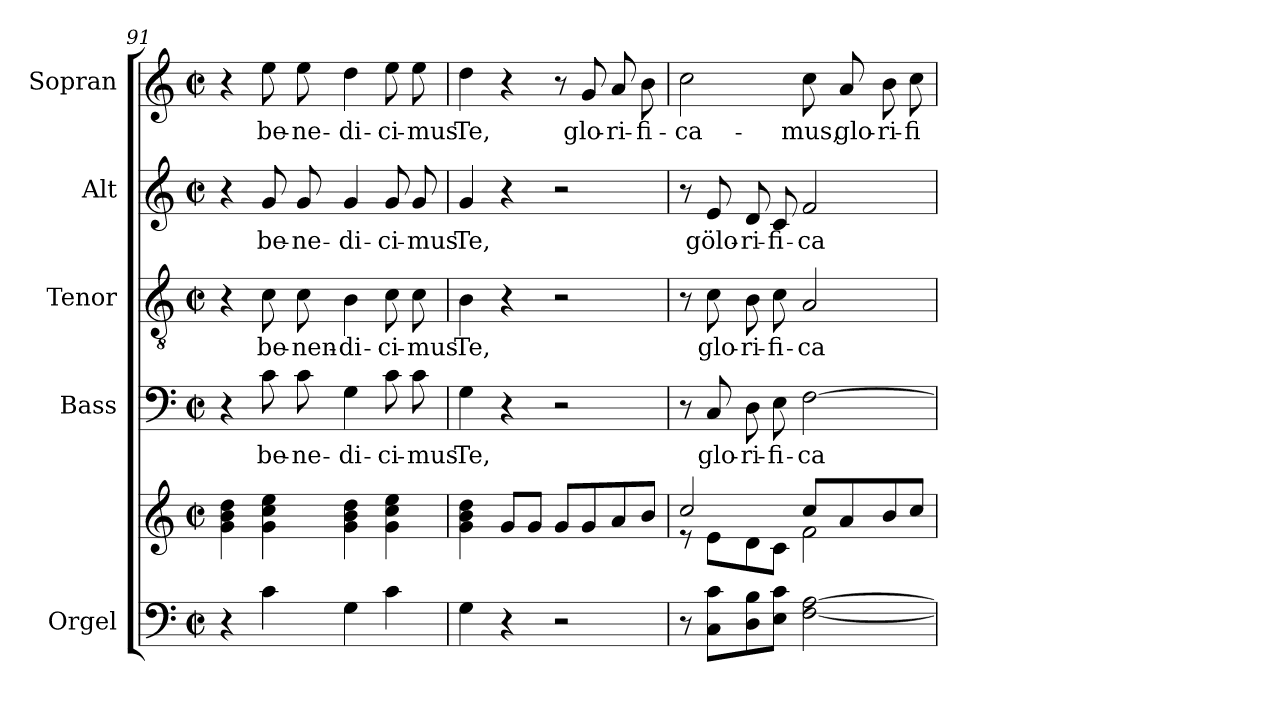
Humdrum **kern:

**kern	**kern	**kern	**text	**kern	**text	**kern	**text	**kern	**text
*part5	*part5	*part4	*part4	*part3	*part3	*part2	*part2	*part1	*part1
*staff6	*staff5	*staff4	*staff4	*staff3	*staff3	*staff2	*staff2	*staff1	*staff1
*I"Orgel	*	*I"Bass	*	*I"Tenor	*	*I"Alt	*	*I"Sopran	*
*I'Org.	*	*I'B	*	*I'T	*	*I'A	*	*I'S	*
*clefF4	*clefG2	*clefF4	*	*clefGv2	*	*clefG2	*	*clefG2	*
*k[]	*k[]	*k[]	*	*k[]	*	*k[]	*	*k[]	*
*C:	*C:	*C:	*	*C:	*	*C:	*	*C:	*
*M2/2	*M2/2	*M2/2	*	*M2/2	*	*M2/2	*	*M2/2	*
*met(c|)	*met(c|)	*met(c|)	*	*met(c|)	*	*met(c|)	*	*met(c|)	*
=91	=91	=91	=91	=91	=91	=91	=91	=91	=91
4r	4g\ 4b\ 4dd\	4r	.	4r	.	4r	.	4r	.
!	!	!	!LO:LY:b	!	!LO:LY:b	!	!LO:LY:b	!	!LO:LY:b
4c\	4g\ 4cc\ 4ee\	8c\	be-	8c\	be-	8g/	be-	8ee\	be-
!	!	!	!LO:LY:b	!	!LO:LY:b	!	!LO:LY:b	!	!LO:LY:b
.	.	8c\	-ne-	8c\	-nen-	8g/	-ne-	8ee\	-ne-
!	!	!	!LO:LY:b	!	!LO:LY:b	!	!LO:LY:b	!	!LO:LY:b
4G\	4g\ 4b\ 4dd\	4G\	-di-	4B\	-di-	4g/	-di-	4dd\	-di-
!	!	!	!LO:LY:b	!	!LO:LY:b	!	!LO:LY:b	!	!LO:LY:b
4c\	4g\ 4cc\ 4ee\	8c\	-ci-	8c\	-ci-	8g/	-ci-	8ee\	-ci-
!	!	!	!LO:LY:b	!	!LO:LY:b	!	!LO:LY:b	!	!LO:LY:b
.	.	8c\	-mus	8c\	-mus	8g/	-mus	8ee\	-mus
=92	=92	=92	=92	=92	=92	=92	=92	=92	=92
!	!	!	!LO:LY:b	!	!LO:LY:b	!	!LO:LY:b	!	!LO:LY:b
4G\	4g\ 4b\ 4dd\	4G\	Te,	4B\	Te,	4g/	Te,	4dd\	Te,
4r	8g/L	4r	.	4r	.	4r	.	4r	.
.	8g/J	.	.	.	.	.	.	.	.
2r	8g/L	2r	.	2r	.	2r	.	8r	.
!	!	!	!	!	!	!	!	!	!LO:LY:b
.	8g/	.	.	.	.	.	.	8g/	glo-
!	!	!	!	!	!	!	!	!	!LO:LY:b
.	8a/	.	.	.	.	.	.	8a/	-ri-
!	!	!	!	!	!	!	!	!	!LO:LY:b
.	8b/J	.	.	.	.	.	.	8b\	-fi-
=93	=93	=93	=93	=93	=93	=93	=93	=93	=93
*	*^	*	*	*	*	*	*	*	*
!	!	!	!	!	!	!	!	!	!	!LO:LY:b
8r	2cc/	8re	8r	.	8r	.	8r	.	2cc\	-ca-
!	!	!	!	!LO:LY:b	!	!LO:LY:b	!	!LO:LY:b	!	!
8C\ 8c\L	.	8e\L	8C/	glo-	8c\	glo-	8e/	gölo-	.	.
!	!	!	!	!LO:LY:b	!	!LO:LY:b	!	!LO:LY:b	!	!
8D\ 8B\	.	8d\	8D\	-ri-	8B\	-ri-	8d/	-ri-	.	.
!	!	!	!	!LO:LY:b	!	!LO:LY:b	!	!LO:LY:b	!	!
8E\ 8c\J	.	8c\J	8E\	-fi-	8c\	-fi-	8c/	-fi-	.	.
!	!	!	!	!LO:LY:b	!	!LO:LY:b	!	!LO:LY:b	!	!LO:LY:b
[2F\ [2A\	8cc/L	2f\	[2F\	-ca-	2A/	-ca-	2f/	-ca-	8cc\	-mus,
!	!	!	!	!	!	!	!	!	!	!LO:LY:b
.	8a/	.	.	.	.	.	.	.	8a/	glo-
!	!	!	!	!	!	!	!	!	!	!LO:LY:b
.	8b/	.	.	.	.	.	.	.	8b\	-ri-
!	!	!	!	!	!	!	!	!	!	!LO:LY:b
.	8cc/J	.	.	.	.	.	.	.	8cc\	-fi-
*	*v	*v	*	*	*	*	*	*	*	*
=	=	=	=	=	=	=	=	=	=
*-	*-	*-	*-	*-	*-	*-	*-	*-	*-
